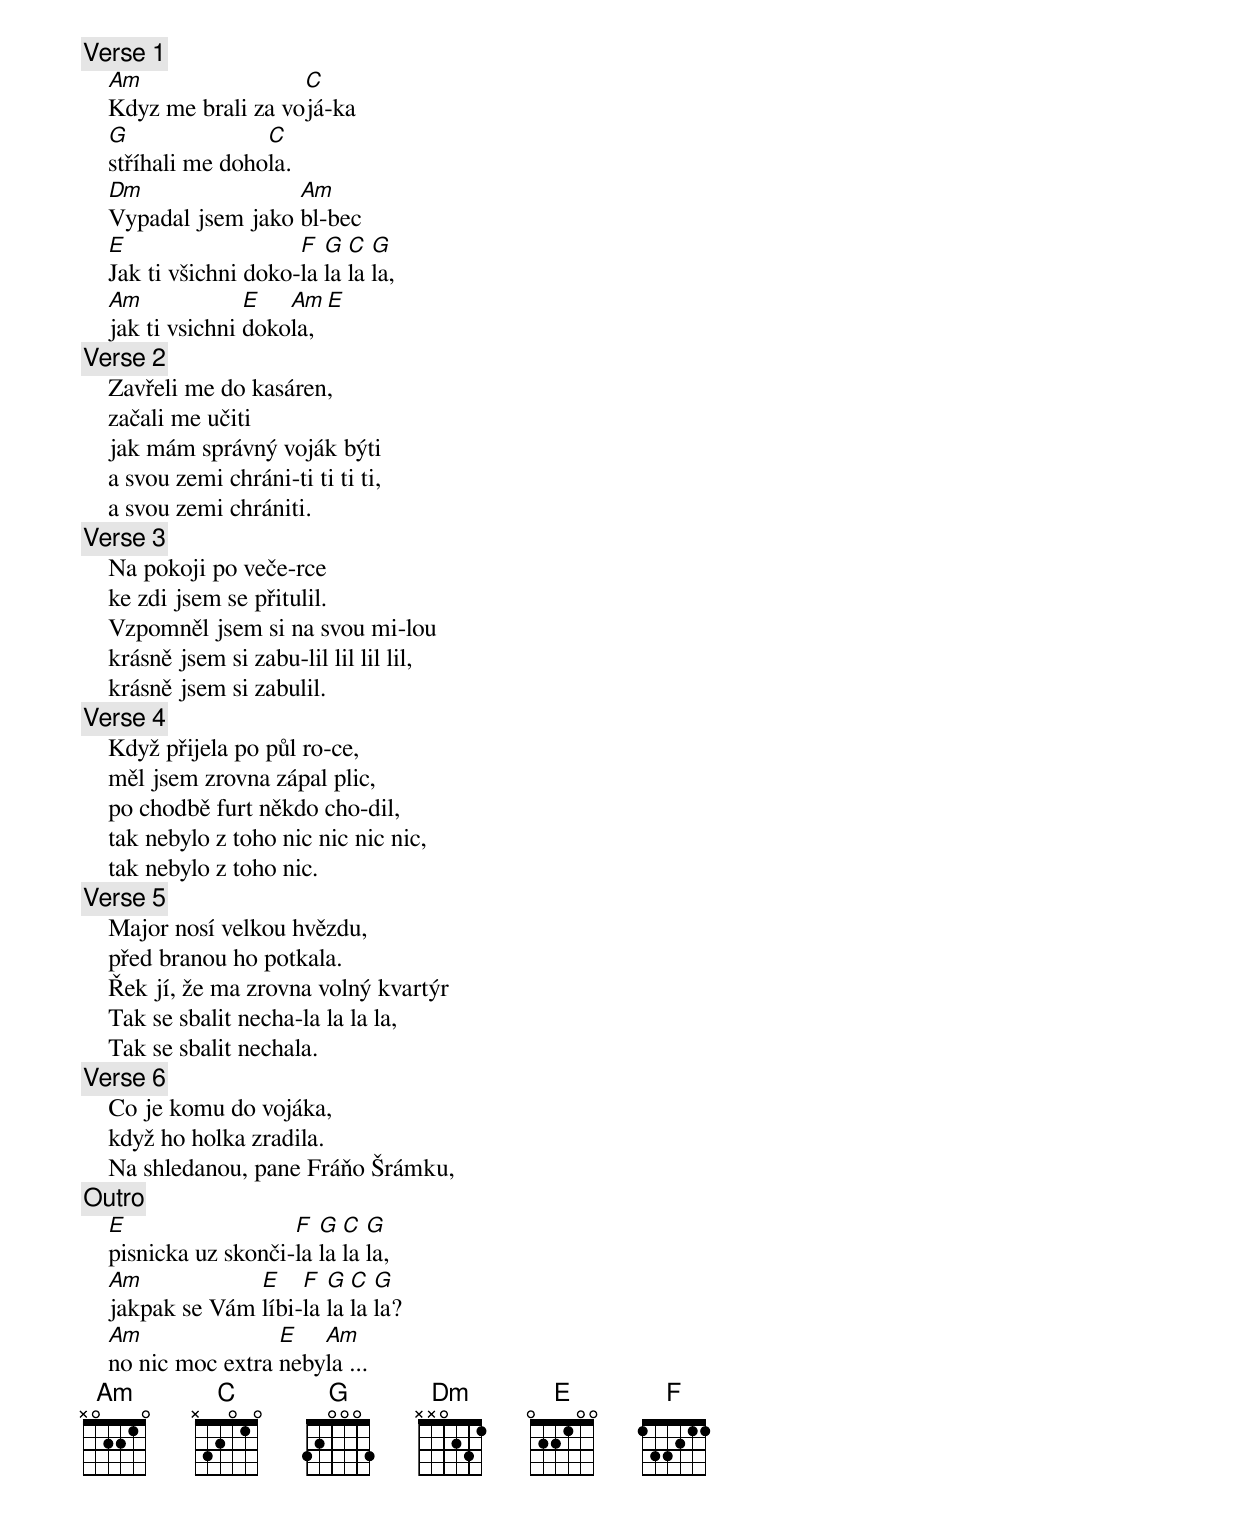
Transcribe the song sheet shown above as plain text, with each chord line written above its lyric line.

[Verse 1]
    Am                 C
    Kdyz me brali za vojá-ka
    G               C
    stříhali me dohola.
    Dm                Am
    Vypadal jsem jako bl-bec
    E                   F  G  C  G
    Jak ti všichni doko-la la la la,
    Am             E   Am   E
    jak ti vsichni dokola,
[Verse 2]
    Zavřeli me do kasáren,
    začali me učiti
    jak mám správný voják býti
    a svou zemi chráni-ti ti ti ti,
    a svou zemi chrániti.
[Verse 3]
    Na pokoji po veče-rce
    ke zdi jsem se přitulil.
    Vzpomněl jsem si na svou mi-lou
    krásně jsem si zabu-lil lil lil lil,
    krásně jsem si zabulil.
[Verse 4]
    Když přijela po půl ro-ce,
    měl jsem zrovna zápal plic,
    po chodbě furt někdo cho-dil,
    tak nebylo z toho nic nic nic nic,
    tak nebylo z toho nic.
[Verse 5]
    Major nosí velkou hvězdu,
    před branou ho potkala.
    Řek jí, že ma zrovna volný kvartýr
    Tak se sbalit necha-la la la la,
    Tak se sbalit nechala.
[Verse 6]
    Co je komu do vojáka,
    když ho holka zradila.
    Na shledanou, pane Fráňo Šrámku,
[Outro]
    E                  F  G  C  G
    pisnicka uz skonči-la la la la,
    Am            E    F  G  C  G
    jakpak se Vám líbi-la la la la?
    Am               E   Am
    no nic moc extra nebyla ...
